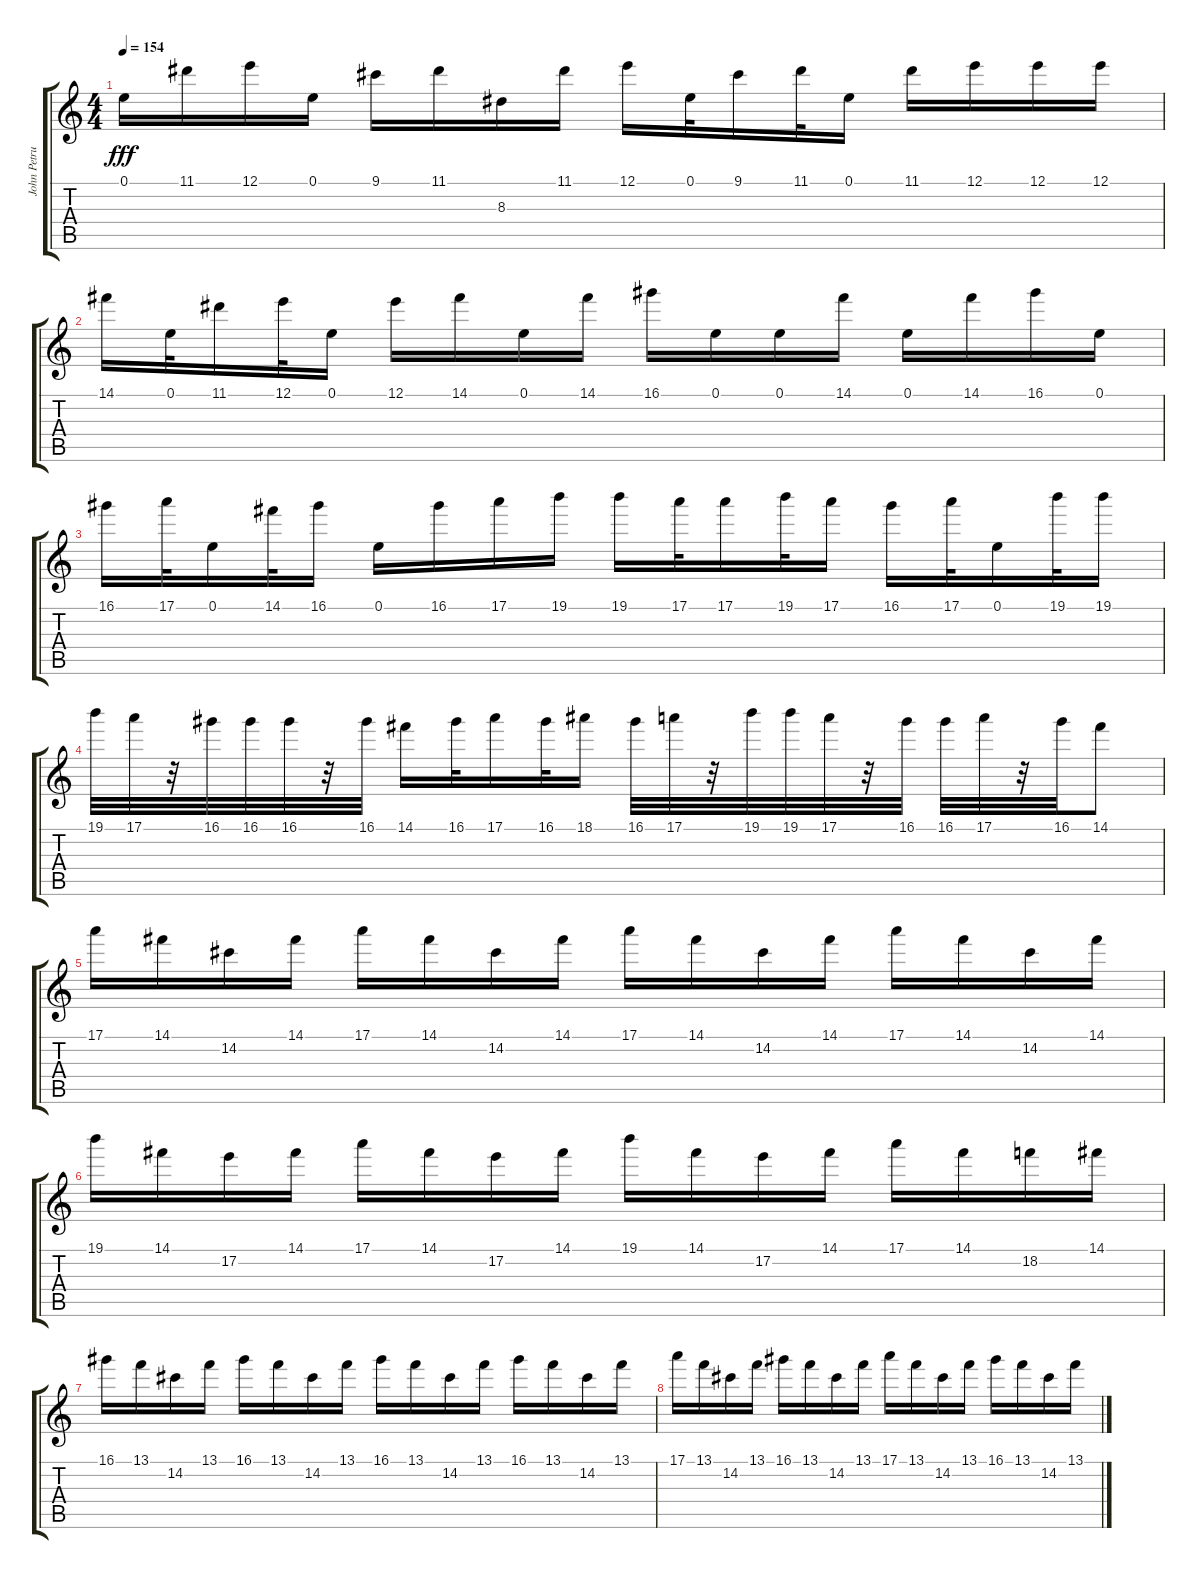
\track ("John Petrucci Overdub" "John Petru") {instrument distortionguitar}
\staff {score tabs}
\tuning (E4 B3 G3 D3 A2 E2) {hide}
\ts (4 4)
\tempo 154
\clef g2
\ks c
0.1.16{dy fff} 11.1.16 12.1.16 0.1.16 9.1.16 11.1.16 8.3.16 11.1.16 12.1.16 0.1.32 9.1.16 11.1.32 0.1.16 11.1.16 12.1.16 12.1.16 12.1.16 |
14.1.16 0.1.32 11.1.16 12.1.32 0.1.16 12.1.16 14.1.16 0.1.16 14.1.16 16.1.16 0.1.16 0.1.16 14.1.16 0.1.16 14.1.16 16.1.16 0.1.16 |
16.1.16 17.1.32 0.1.16 14.1.32 16.1.16 0.1.16 16.1.16 17.1.16 19.1.16 19.1.16 17.1.32 17.1.16 19.1.32 17.1.16 16.1.16 17.1.32 0.1.16 19.1.32 19.1.16 |
19.1.32 17.1.32 r.32 16.1.32 16.1.32 16.1.32 r.32 16.1.32 14.1.16 16.1.32 17.1.16 16.1.32 18.1.16 16.1.32 17.1.32 r.32 19.1.32 19.1.32 17.1.32 r.32 16.1.32 16.1.32 17.1.32 r.32 16.1.32 14.1.8 |
17.1.16 14.1.16 14.2.16 14.1.16 17.1.16 14.1.16 14.2.16 14.1.16 17.1.16 14.1.16 14.2.16 14.1.16 17.1.16 14.1.16 14.2.16 14.1.16 |
19.1.16 14.1.16 17.2.16 14.1.16 17.1.16 14.1.16 17.2.16 14.1.16 19.1.16 14.1.16 17.2.16 14.1.16 17.1.16 14.1.16 18.2.16 14.1.16 |
16.1.16 13.1.16 14.2.16 13.1.16 16.1.16 13.1.16 14.2.16 13.1.16 16.1.16 13.1.16 14.2.16 13.1.16 16.1.16 13.1.16 14.2.16 13.1.16 |
17.1.16 13.1.16 14.2.16 13.1.16 16.1.16 13.1.16 14.2.16 13.1.16 17.1.16 13.1.16 14.2.16 13.1.16 16.1.16 13.1.16 14.2.16 13.1.16
